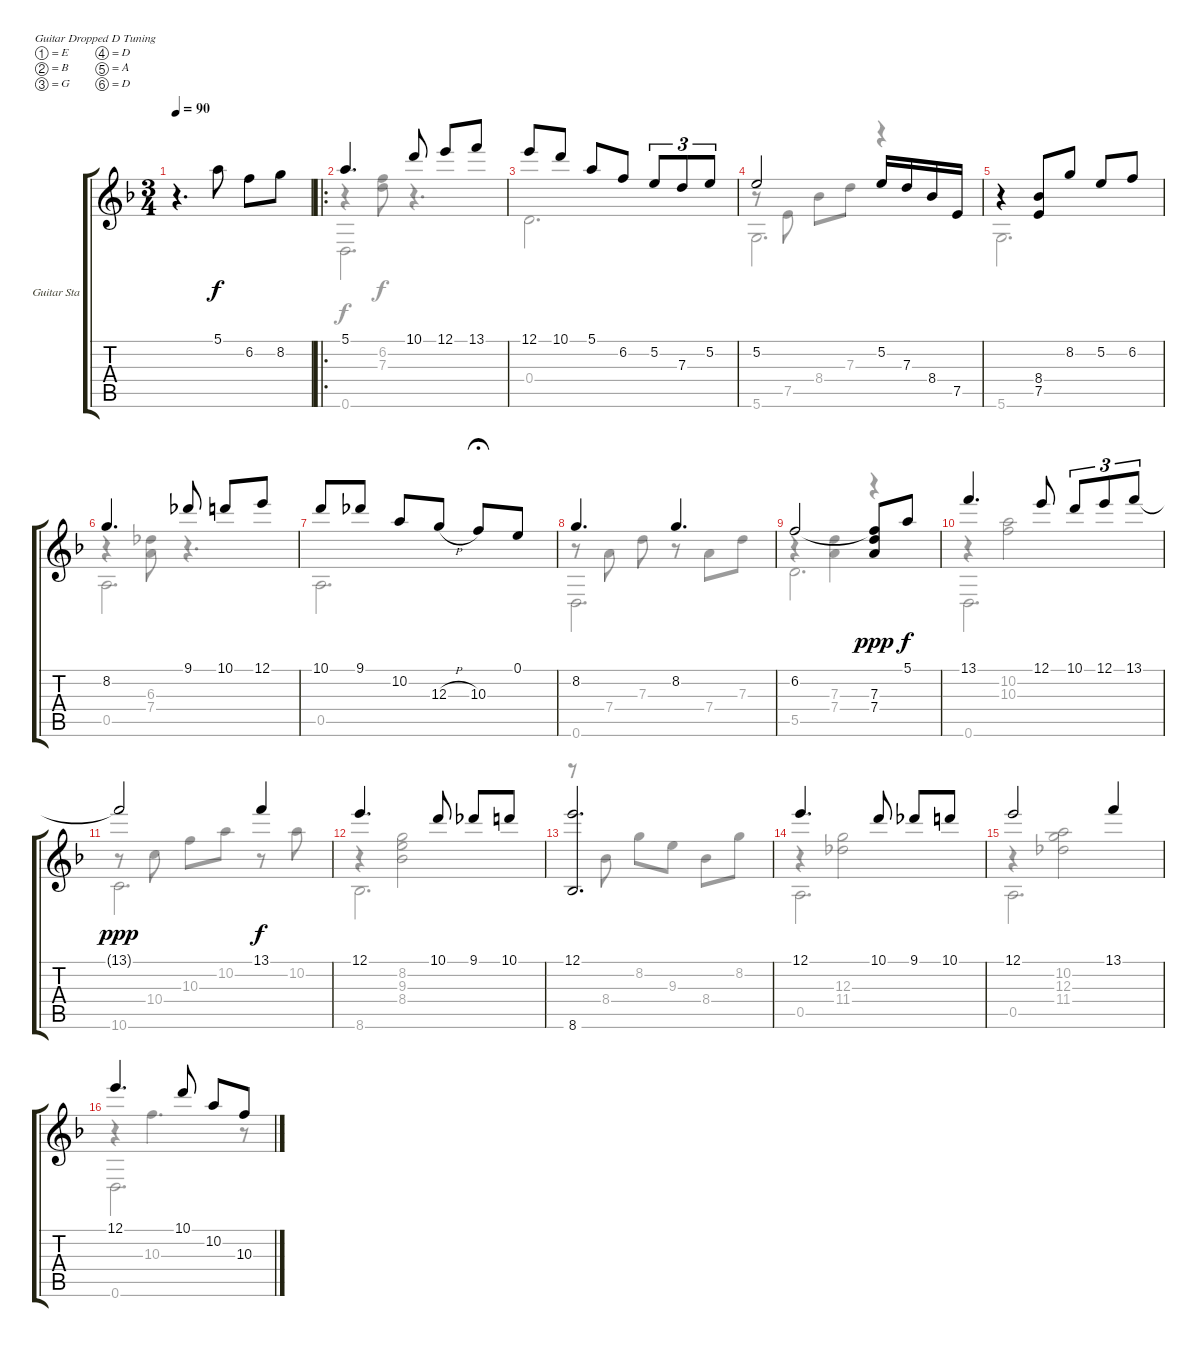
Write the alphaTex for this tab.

\bracketExtendMode groupsimilarinstruments
\firstSystemTrackNameOrientation horizontal
\otherSystemsTrackNameOrientation horizontal
\track ("Guitar Standard" "Guitar Sta") {instrument acousticguitarnylon}
\staff {score tabs}
\tuning (E4 B3 G3 D3 A2 D2)
\voice
\ts (3 4)
\tempo 90
\clef g2
\ks f
r.4{d dy f instrument acousticguitarnylon} 5.1.8 6.2.8 8.2.8 |
\ro
5.1.4{d} 10.1.8 12.1.8 13.1.8 |
12.1.8 10.1.8 5.1.8 6.2.8 5.2.8{tu (3 2)} 7.3.8{tu (3 2)} 5.2.8{tu (3 2)} |
5.2.2 5.2.16 7.3.16 8.4.16 7.5.16 |
r.4 (8.4 7.5).8 8.2.8 5.2.8 6.2.8 |
8.2.4{d} 9.1.8 10.1.8 12.1.8 |
10.1.8 9.1.8 10.2.8 12.3{h}.8 10.3.8{fermata (medium 1)} 0.1.8 |
8.2.4{d} 8.2.4{d} |
6.2.2 (6.2{t} 7.3 7.4).8{dy ppp} 5.1.8{dy f} |
13.1.4{d} 12.1.8 10.1.8{tu (3 2)} 12.1.8{tu (3 2)} 13.1.8{tu (3 2)} |
13.1{t}.2{dy ppp} 13.1.4{dy f} |
12.1.4{d} 10.1.8 9.1.8 10.1.8 |
(12.1 8.6).2{d} |
12.1.4{d} 10.1.8 9.1.8 10.1.8 |
12.1.2 13.1.4 |
12.1.4{d} 10.1.8 10.2.8 10.3.8
\voice
\clef g2
\ottava regular
\simile none
\ks f
|
r.4 (6.2 7.3).8 r.4{d} |
0.4.2{d} |
r.8 7.5.8 8.4.8 7.3.8 r.4 |
5.6.2{d} |
r.4 (6.3 7.4).8 r.4{d} |
0.5.2{d} |
r.8 7.4.8 7.3.8 r.8 7.4.8 7.3.8 |
r.4 (7.3 7.4).4 r.4 |
r.4 (10.2 10.3).2 |
r.8 10.4.8 10.3.8 10.2.8 r.8 10.2.8 |
r.4 (8.2 9.3 8.4).2 |
r.8 8.4.8 8.2.8 9.3.8 8.4.8 8.2.8 |
r.4 (12.3 11.4).2 |
r.4 (10.2 12.3 11.4).2 |
r.4 10.3.4{d} r.8
\voice
\clef g2
\ottava regular
\simile none
\ks f
|
0.6.2{d} |
|
5.6.2{d} |
|
0.5.2{d} |
|
0.6.2{d} |
5.5.2{d} |
0.6.2{d} |
10.6.2{d} |
8.6.2{d} |
|
0.5.2{d} |
0.5.2{d} |
0.6.2{d}
